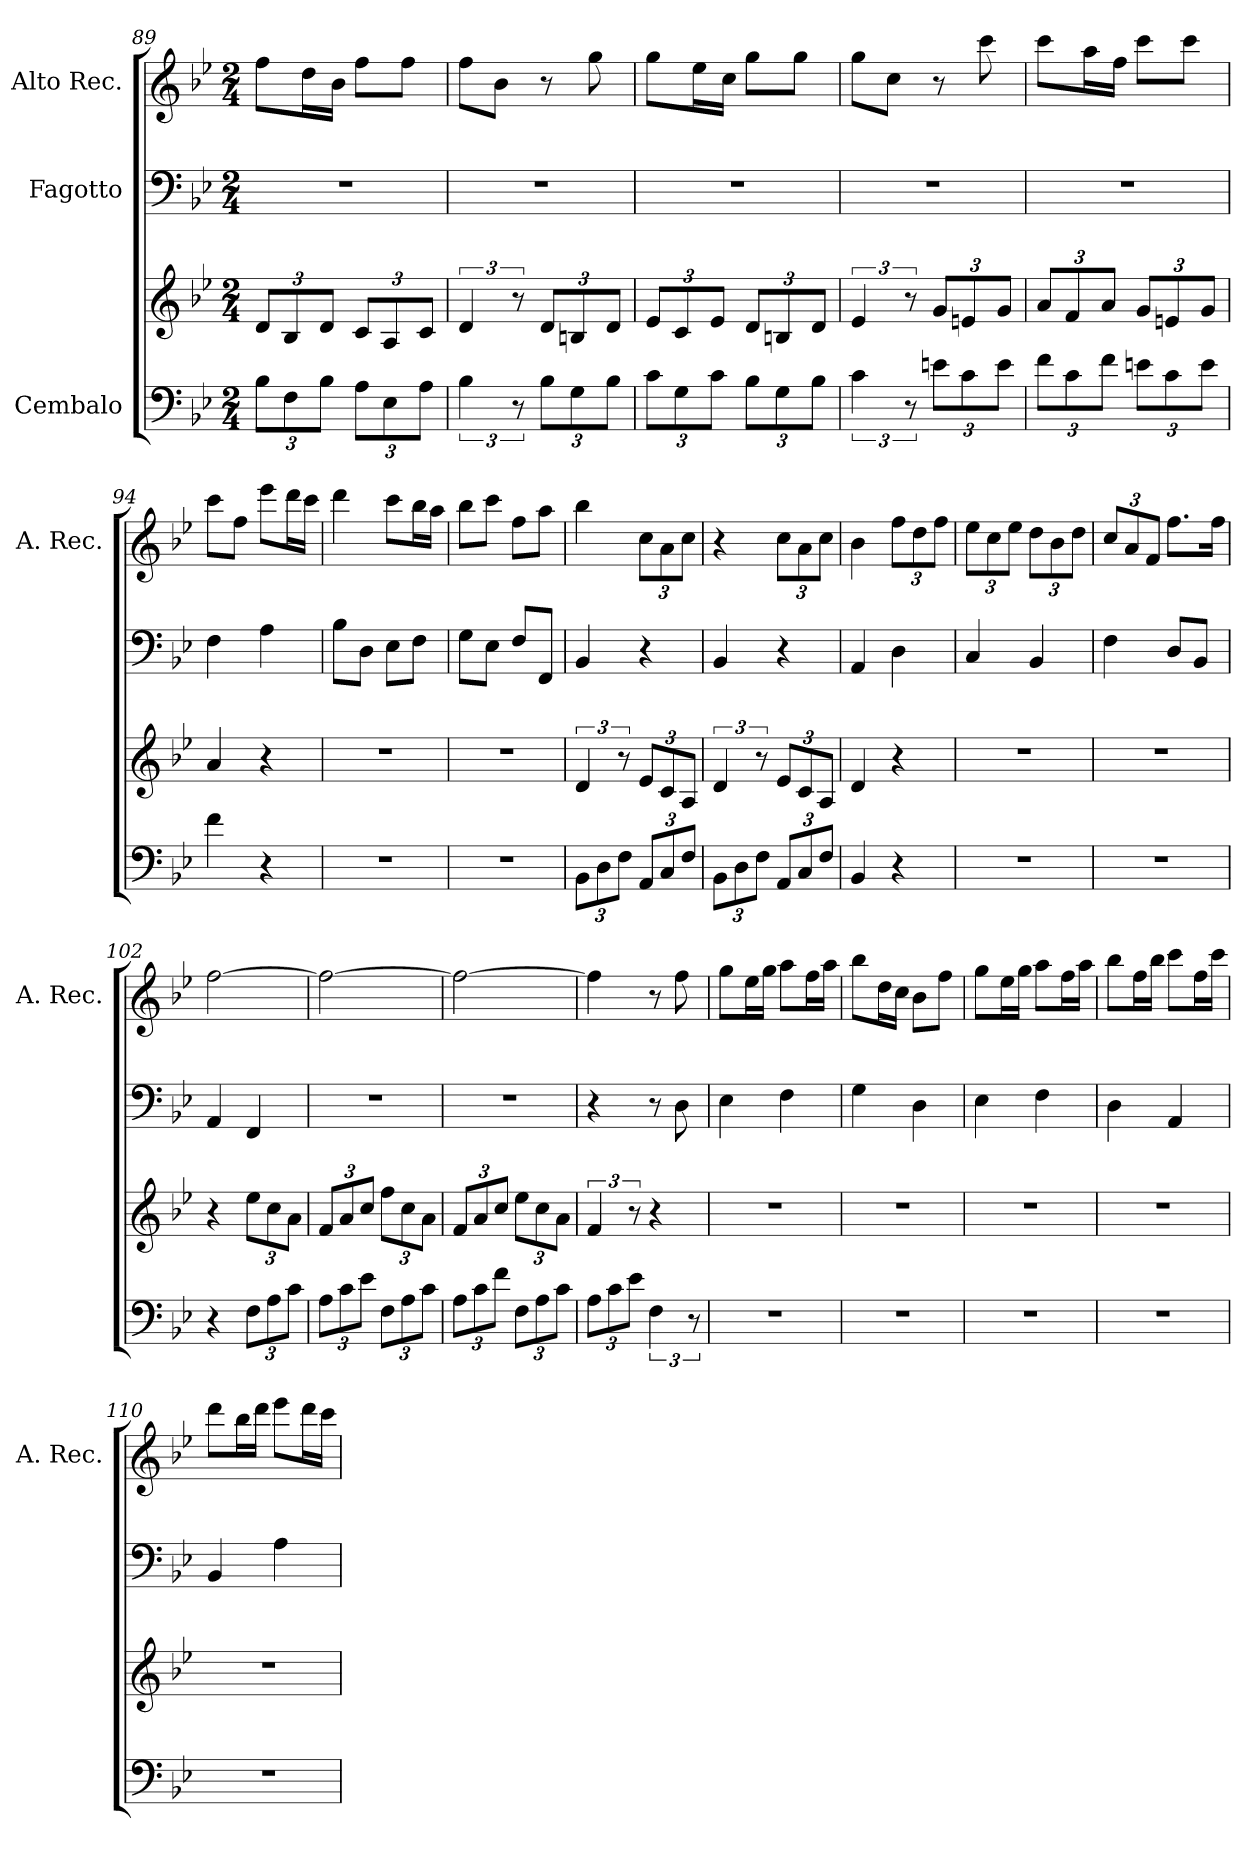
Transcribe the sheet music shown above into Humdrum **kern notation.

**kern	**kern	**kern	**kern
*part3	*part3	*part2	*part1
*staff4	*staff3	*staff2	*staff1
*I"Cembalo	*	*I"Fagotto	*I"Alto Rec.
*	*	*	*I'A. Rec.
*clefF4	*clefG2	*clefF4	*clefG2
*k[b-e-]	*k[b-e-]	*k[b-e-]	*k[b-e-]
*M2/4	*M2/4	*M2/4	*M2/4
*Xbrackettup	*Xbrackettup	*	*
=89	=89	=89	=89
12B-\L	12d/L	2r	8ff\L
12F\	12B-/	.	.
.	.	.	16dd\L
12B-\J	12d/J	.	.
.	.	.	16b-\JJ
12A\L	12c/L	.	8ff\L
12E-\	12A/	.	.
.	.	.	8ff\J
12A\J	12c/J	.	.
=90	=90	=90	=90
*brackettup	*brackettup	*	*
6B-\	6d/	2r	8ff\L
.	.	.	8b-\J
12r	12r	.	.
*Xbrackettup	*Xbrackettup	*	*
12B-\L	12d/L	.	8r
12G\	12Bn/	.	.
.	.	.	8gg\
12B-\J	12d/J	.	.
=91	=91	=91	=91
12c\L	12e-/L	2r	8gg\L
12G\	12c/	.	.
.	.	.	16ee-\L
12c\J	12e-/J	.	.
.	.	.	16cc\JJ
12B-\L	12d/L	.	8gg\L
12G\	12Bn/	.	.
.	.	.	8gg\J
12B-\J	12d/J	.	.
=92	=92	=92	=92
*brackettup	*brackettup	*	*
6c\	6e-/	2r	8gg\L
.	.	.	8cc\J
12r	12r	.	.
*Xbrackettup	*Xbrackettup	*	*
12en\L	12g/L	.	8r
12c\	12en/	.	.
.	.	.	8ccc\
12e\J	12g/J	.	.
=93	=93	=93	=93
12f\L	12a/L	2r	8ccc\L
12c\	12f/	.	.
.	.	.	16aa\L
12f\J	12a/J	.	.
.	.	.	16ff\JJ
12en\L	12g/L	.	8ccc\L
12c\	12en/	.	.
.	.	.	8ccc\J
12e\J	12g/J	.	.
=94	=94	=94	=94
4f\	4a/	4F\	8ccc\L
.	.	.	8ff\J
4r	4r	4A\	8eee-\L
.	.	.	16ddd\L
.	.	.	16ccc\JJ
=95	=95	=95	=95
2r	2r	8B-\L	4ddd\
.	.	8D\J	.
.	.	8E-\L	8ccc\L
.	.	8F\J	16bb-\L
.	.	.	16aa\JJ
=96	=96	=96	=96
2r	2r	8G\L	8bb-\L
.	.	8E-\J	8ccc\J
.	.	8F/L	8ff\L
.	.	8FF/J	8aa\J
=97	=97	=97	=97
*	*brackettup	*	*
12BB-\L	6d/	4BB-/	4bb-\
12D\	.	.	.
12F\J	12r	.	.
*	*Xbrackettup	*	*Xbrackettup
12AA/L	12e-/L	4r	12cc\L
12C/	12c/	.	12a\
12F/J	12A/J	.	12cc\J
!!LO:PB:g=z
=98	=98	=98	=98
*	*brackettup	*	*
12BB-\L	6d/	4BB-/	4r
12D\	.	.	.
12F\J	12r	.	.
*	*Xbrackettup	*	*
12AA/L	12e-/L	4r	12cc\L
12C/	12c/	.	12a\
12F/J	12A/J	.	12cc\J
=99	=99	=99	=99
4BB-/	4d/	4AA/	4b-\
4r	4r	4D\	12ff\L
.	.	.	12dd\
.	.	.	12ff\J
=100	=100	=100	=100
2r	2r	4C/	12ee-\L
.	.	.	12cc\
.	.	.	12ee-\J
.	.	4BB-/	12dd\L
.	.	.	12b-\
.	.	.	12dd\J
=101	=101	=101	=101
2r	2r	4F\	12cc/L
.	.	.	12a/
.	.	.	12f/J
.	.	8D/L	8.ff\L
.	.	8BB-/J	.
.	.	.	16ff\Jk
=102	=102	=102	=102
4r	4r	4AA/	[2ff\
12F\L	12ee-\L	4FF/	.
12A\	12cc\	.	.
12c\J	12a\J	.	.
=103	=103	=103	=103
12A\L	12f/L	2r	2ff\_
12c\	12a/	.	.
12e-\J	12cc/J	.	.
12F\L	12ff\L	.	.
12A\	12cc\	.	.
12c\J	12a\J	.	.
=104	=104	=104	=104
12A\L	12f/L	2r	2ff\_
12c\	12a/	.	.
12f\J	12cc/J	.	.
12F\L	12ee-\L	.	.
12A\	12cc\	.	.
12c\J	12a\J	.	.
=105	=105	=105	=105
*	*brackettup	*	*
12A\L	6f/	4r	4ff\]
12c\	.	.	.
12e-\J	12r	.	.
*brackettup	*	*	*
6F\	4r	8r	8r
.	.	8D\	8ff\
12r	.	.	.
=106	=106	=106	=106
2r	2r	4E-\	8gg\L
.	.	.	16ee-\L
.	.	.	16gg\JJ
.	.	4F\	8aa\L
.	.	.	16ff\L
.	.	.	16aa\JJ
=107	=107	=107	=107
2r	2r	4G\	8bb-\L
.	.	.	16dd\L
.	.	.	16cc\JJ
.	.	4D\	8b-\L
.	.	.	8ff\J
=108	=108	=108	=108
2r	2r	4E-\	8gg\L
.	.	.	16ee-\L
.	.	.	16gg\JJ
.	.	4F\	8aa\L
.	.	.	16ff\L
.	.	.	16aa\JJ
!!LO:LB:g=z
=109	=109	=109	=109
2r	2r	4D\	8bb-\L
.	.	.	16ff\L
.	.	.	16bb-\JJ
.	.	4AA/	8ccc\L
.	.	.	16ff\L
.	.	.	16ccc\JJ
=110	=110	=110	=110
2r	2r	4BB-/	8ddd\L
.	.	.	16bb-\L
.	.	.	16ddd\JJ
.	.	4A\	8eee-\L
.	.	.	16ddd\L
.	.	.	16ccc\JJ
=	=	=	=
*-	*-	*-	*-
